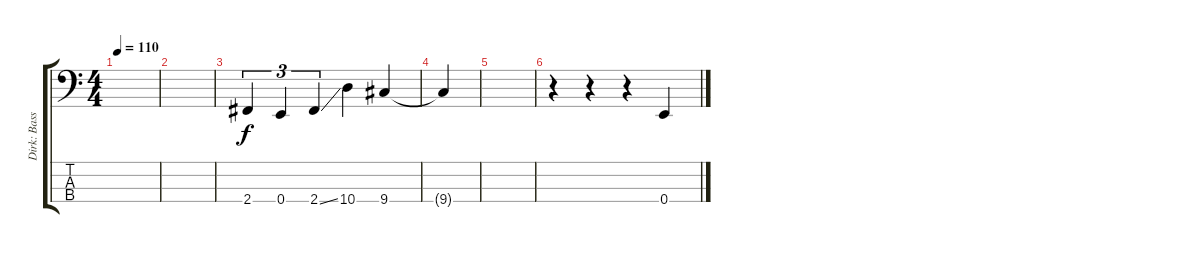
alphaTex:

\track ("Dirk: Bass" "Dirk: Bass") {instrument electricbassfinger}
\staff {score tabs}
\tuning (G2 D2 A1 E1) {hide}
\ts (4 4)
\tempo 110
\clef f4
\ks c
|
|
2.4.4{tu (3 2) dy f} 0.4.4{tu (3 2)} 2.4{ss}.4{tu (3 2)} 10.4.4 9.4.4 |
9.4{t}.4 |
|
r.4 r.4 r.4 0.4.4
